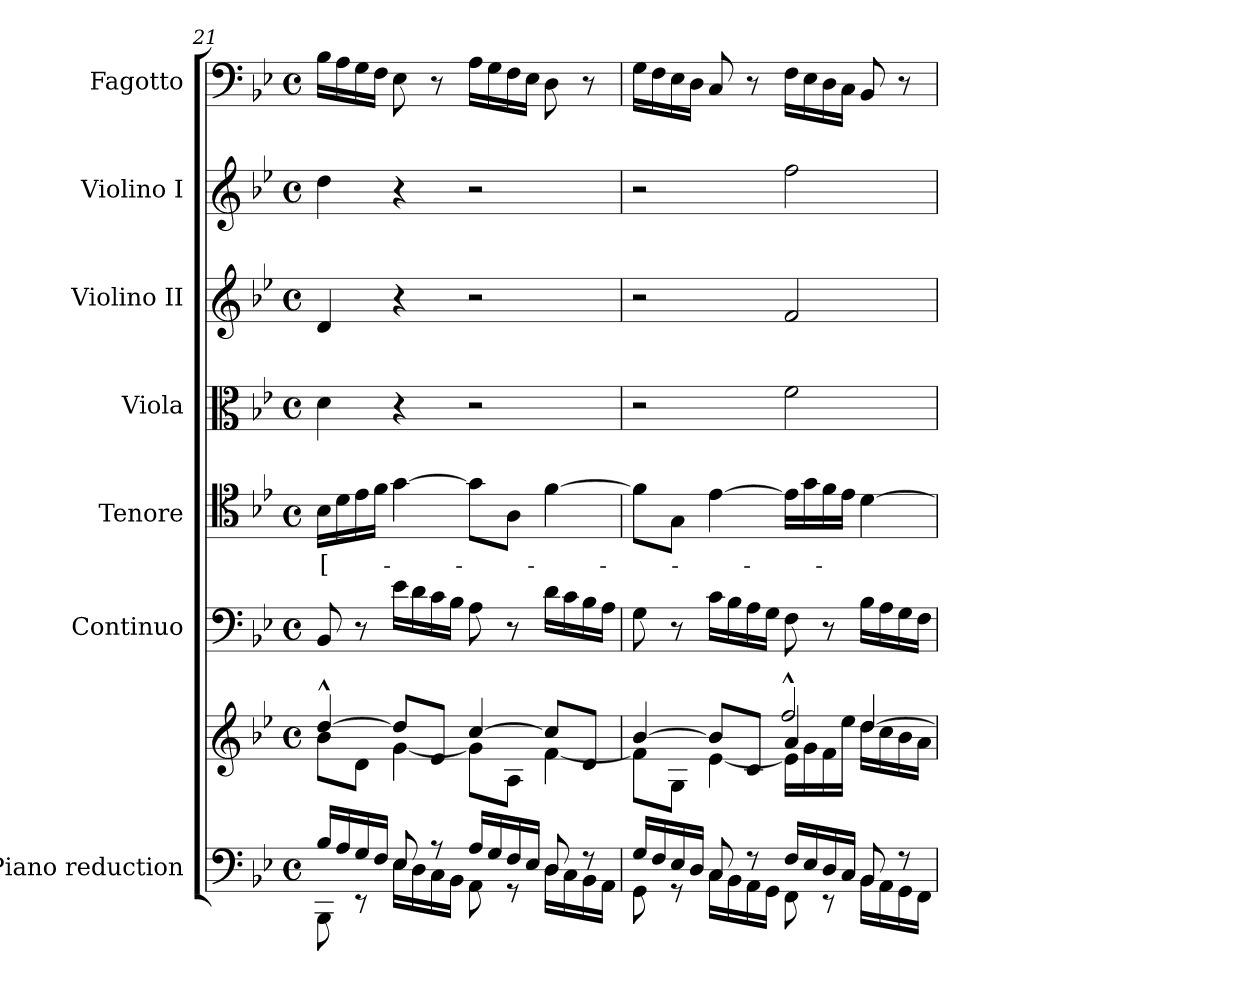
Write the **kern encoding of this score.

**kern	**kern	**kern	**kern	**text	**kern	**kern	**kern	**kern
*part7	*part7	*part6	*part5	*part5	*part4	*part3	*part2	*part1
*staff8	*staff7	*staff6	*staff5	*staff5	*staff4	*staff3	*staff2	*staff1
*I"Piano reduction	*	*I"Continuo	*I"Tenore	*	*I"Viola	*I"Violino II	*I"Violino I	*I"Fagotto
*I'Pno	*	*	*	*	*I'Vla	*I'Vln	*I'Vln	*
*clefF4	*clefG2	*clefF4	*clefC4	*	*clefC3	*clefG2	*clefG2	*clefF4
*k[b-e-]	*k[b-e-]	*k[b-e-]	*k[b-e-]	*	*k[b-e-]	*k[b-e-]	*k[b-e-]	*k[b-e-]
*M4/4	*M4/4	*M4/4	*M4/4	*	*M4/4	*M4/4	*M4/4	*M4/4
*met(c)	*met(c)	*met(c)	*met(c)	*	*met(c)	*met(c)	*met(c)	*met(c)
=21	=21	=21	=21	=21	=21	=21	=21	=21
*^	*^	*	*	*	*	*	*	*
!	!	!	!	!	!	!LO:LY:b	!	!	!	!
16B-/LL	8BBB-:\	[4dd^^/	8b-\L	8BB-/	16B-\LL	-[-	4d\	4d/	4dd\	16B-\LL
16A/	.	.	.	.	16d\	.	.	.	.	16A\
16G/	8r	.	8d\J	8r	16e-\	.	.	.	.	16G\
16F/JJ	.	.	.	.	16f\JJ	.	.	.	.	16F\JJ
8E-/	16E-\LL	8dd/L]	[4g\	16e-\LL	[4g\	.	4r	4r	4r	8E-\
.	16D\	.	.	16d\	.	.	.	.	.	.
8r	16C\	8e-/J	.	16c\	.	.	.	.	.	8r
.	16BB-\JJ	.	.	16B-\JJ	.	.	.	.	.	.
16A/LL	8AA\	[4cc/	8g\L]	8A\	8g\L]	.	2r	2r	2r	16A\LL
16G/	.	.	.	.	.	.	.	.	.	16G\
16F/	8r	.	8A\J	8r	8A\J	.	.	.	.	16F\
16E-/JJ	.	.	.	.	.	.	.	.	.	16E-\JJ
8D/	16D\LL	8cc/L]	[4f\	16d\LL	[4f\	.	.	.	.	8D\
.	16C\	.	.	16c\	.	.	.	.	.	.
8r	16BB-\	8d/J	.	16B-\	.	.	.	.	.	8r
.	16AA\JJ	.	.	16A\JJ	.	.	.	.	.	.
!!LO:PB:g=z
=22	=22	=22	=22	=22	=22	=22	=22	=22	=22	=22
*	*	*	*^	*	*	*	*	*	*	*
16G/LL	8GG\	[4b-/	8f\L]	2ryy	8G\	8f\L]	.	2r	2r	2r	16G\LL
16F/	.	.	.	.	.	.	.	.	.	.	16F\
16E-/	8r	.	8G\J	.	8r	8G\J	.	.	.	.	16E-\
16D/JJ	.	.	.	.	.	.	.	.	.	.	16D\JJ
8C/	16C\LL	8b-/L]	[4e-\	.	16c\LL	[4e-\	.	.	.	.	8C/
.	16BB-\	.	.	.	16B-\	.	.	.	.	.	.
8r	16AA\	8c/J	.	.	16A\	.	.	.	.	.	8r
.	16GG\JJ	.	.	.	16G\JJ	.	.	.	.	.	.
16F/LL	8FF\	4a/	16e-\LL]	2ff^^/	8F\	16e-\LL]	.	2f\	2f/	2ff\	16F\LL
16E-/	.	.	16g\	.	.	16g\	.	.	.	.	16E-\
16D/	8r	.	16f\	.	8r	16f\	.	.	.	.	16D\
16C/JJ	.	.	16ee-\JJ	.	.	16e-\JJ	.	.	.	.	16C\JJ
8BB-/	16BB-\LL	[4dd/	16dd\LL	.	16B-\LL	[4d\	.	.	.	.	8BB-/
.	16AA\	.	16cc\	.	16A\	.	.	.	.	.	.
8r	16GG\	.	16b-\	.	16G\	.	.	.	.	.	8r
.	16FF\JJ	.	16a\JJ	.	16F\JJ	.	.	.	.	.	.
*v	*v	*	*	*	*	*	*	*	*	*	*
*	*v	*v	*v	*	*	*	*	*	*	*
=	=	=	=	=	=	=	=	=
*-	*-	*-	*-	*-	*-	*-	*-	*-
